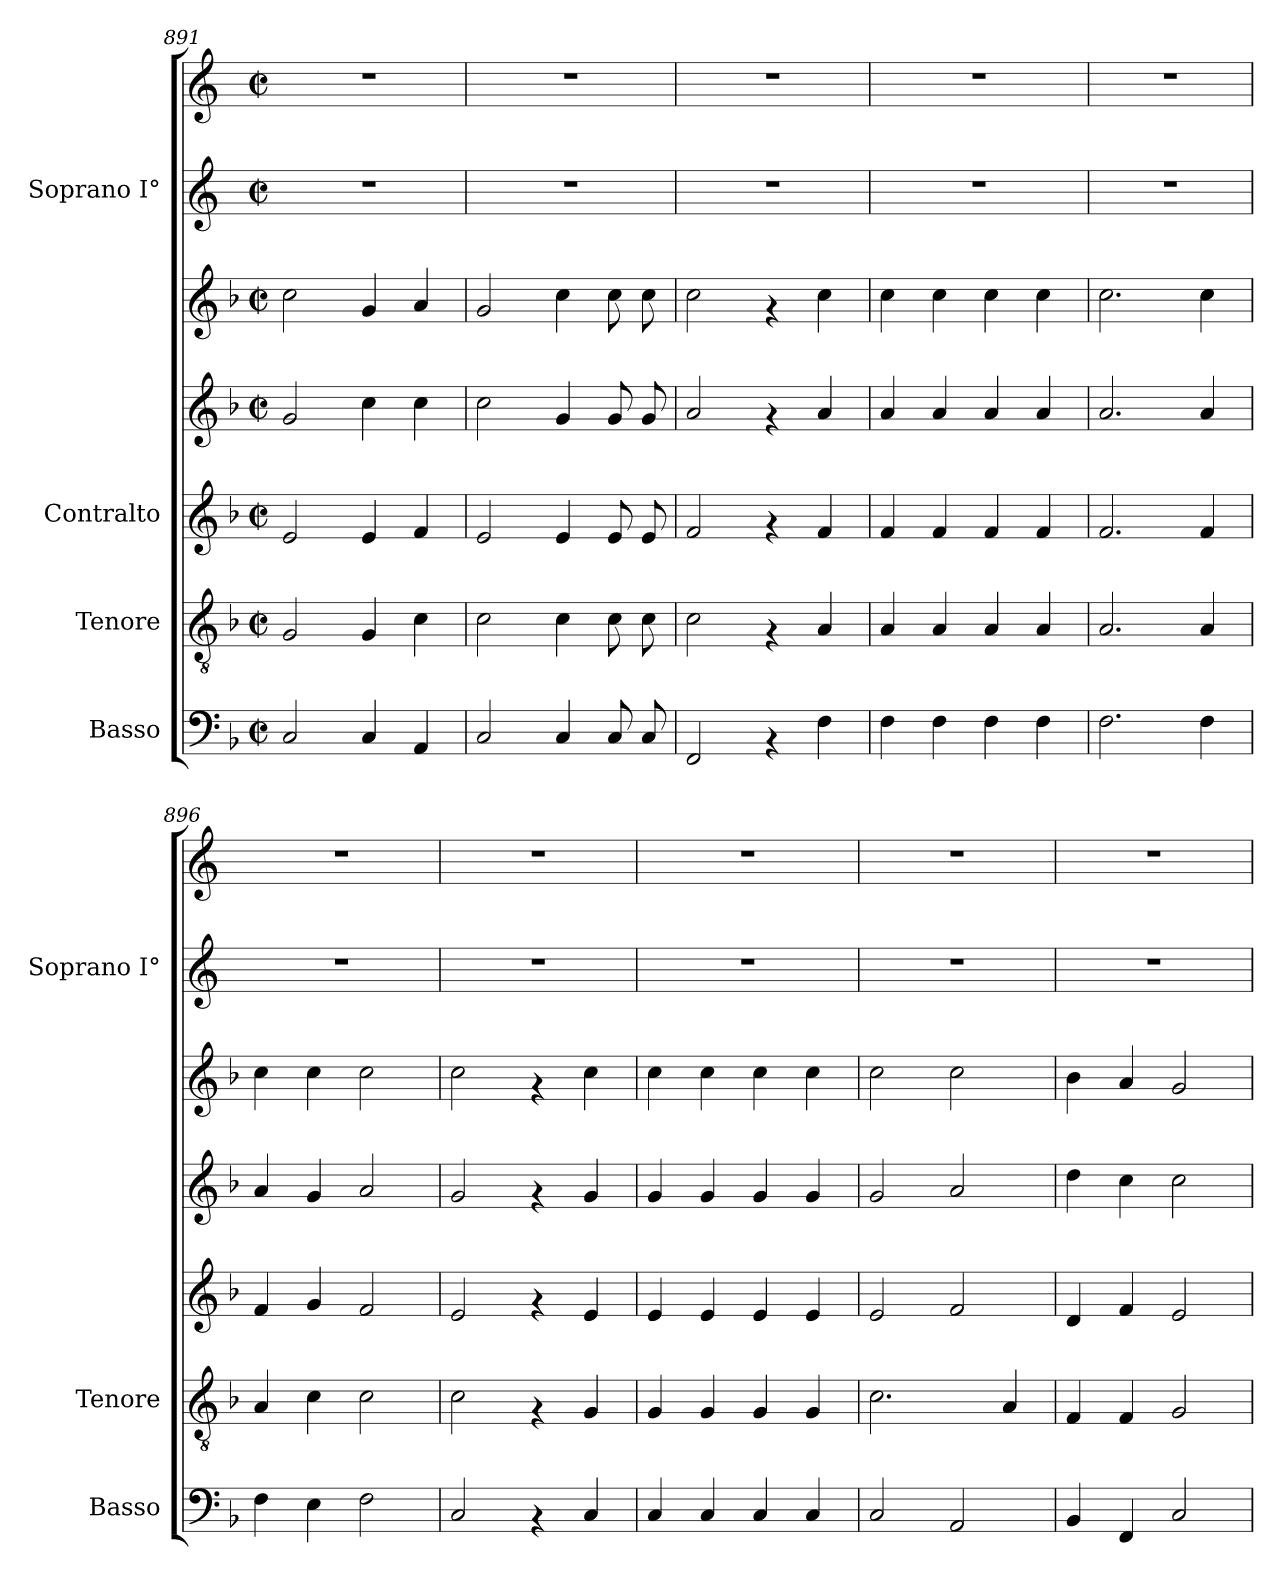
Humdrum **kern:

**kern	**kern	**kern	**kern	**kern	**kern	**kern
*part6	*part5	*part4	*part3	*part2	*part1	*part1
*staff7	*staff6	*staff5	*staff4	*staff3	*staff2	*staff1
*I"Basso	*I"Tenore	*I"Contralto	*	*	*I"Soprano I°	*
*I'Basso	*I'Tenore	*	*	*	*I'Soprano I°	*
*clefF4	*clefGv2	*clefG2	*clefG2	*clefG2	*clefG2	*clefG2
*k[b-]	*k[b-]	*k[b-]	*k[b-]	*k[b-]	*k[]	*k[]
*F:	*F:	*F:	*F:	*F:	*C:	*C:
*M2/2	*M2/2	*M2/2	*M2/2	*M2/2	*M2/2	*M2/2
*met(c|)	*met(c|)	*met(c|)	*met(c|)	*met(c|)	*met(c|)	*met(c|)
=891	=891	=891	=891	=891	=891	=891
2C/	2G/	2e/	2g/	2cc\	1r	1r
4C/	4G/	4e/	4cc\	4g/	.	.
4AA/	4c\	4f/	4cc\	4a/	.	.
!!LO:LB:g=z
=892	=892	=892	=892	=892	=892	=892
2C/	2c\	2e/	2cc\	2g/	1r	1r
4C/	4c\	4e/	4g/	4cc\	.	.
8C/	8c\	8e/	8g/	8cc\	.	.
8C/	8c\	8e/	8g/	8cc\	.	.
=893	=893	=893	=893	=893	=893	=893
2FF/	2c\	2f/	2a/	2cc\	1r	1r
4rAA	4rF	4rf	4rf	4rf	.	.
4F\	4A/	4f/	4a/	4cc\	.	.
=894	=894	=894	=894	=894	=894	=894
4F\	4A/	4f/	4a/	4cc\	1r	1r
4F\	4A/	4f/	4a/	4cc\	.	.
4F\	4A/	4f/	4a/	4cc\	.	.
4F\	4A/	4f/	4a/	4cc\	.	.
=895	=895	=895	=895	=895	=895	=895
2.F\	2.A/	2.f/	2.a/	2.cc\	1r	1r
4F\	4A/	4f/	4a/	4cc\	.	.
=896	=896	=896	=896	=896	=896	=896
4F\	4A/	4f/	4a/	4cc\	1r	1r
4E\	4c\	4g/	4g/	4cc\	.	.
2F\	2c\	2f/	2a/	2cc\	.	.
=897	=897	=897	=897	=897	=897	=897
2C/	2c\	2e/	2g/	2cc\	1r	1r
4rAA	4rF	4rf	4rf	4rf	.	.
4C/	4G/	4e/	4g/	4cc\	.	.
=898	=898	=898	=898	=898	=898	=898
4C/	4G/	4e/	4g/	4cc\	1r	1r
4C/	4G/	4e/	4g/	4cc\	.	.
4C/	4G/	4e/	4g/	4cc\	.	.
4C/	4G/	4e/	4g/	4cc\	.	.
!!LO:PB:g=z
=899	=899	=899	=899	=899	=899	=899
2C/	2.c\	2e/	2g/	2cc\	1r	1r
2AA/	.	2f/	2a/	2cc\	.	.
.	4A/	.	.	.	.	.
=900	=900	=900	=900	=900	=900	=900
4BB-/	4F/	4d/	4dd\	4b-\	1r	1r
4FF/	4F/	4f/	4cc\	4a/	.	.
2C/	2G/	2e/	2cc\	2g/	.	.
=	=	=	=	=	=	=
*-	*-	*-	*-	*-	*-	*-
